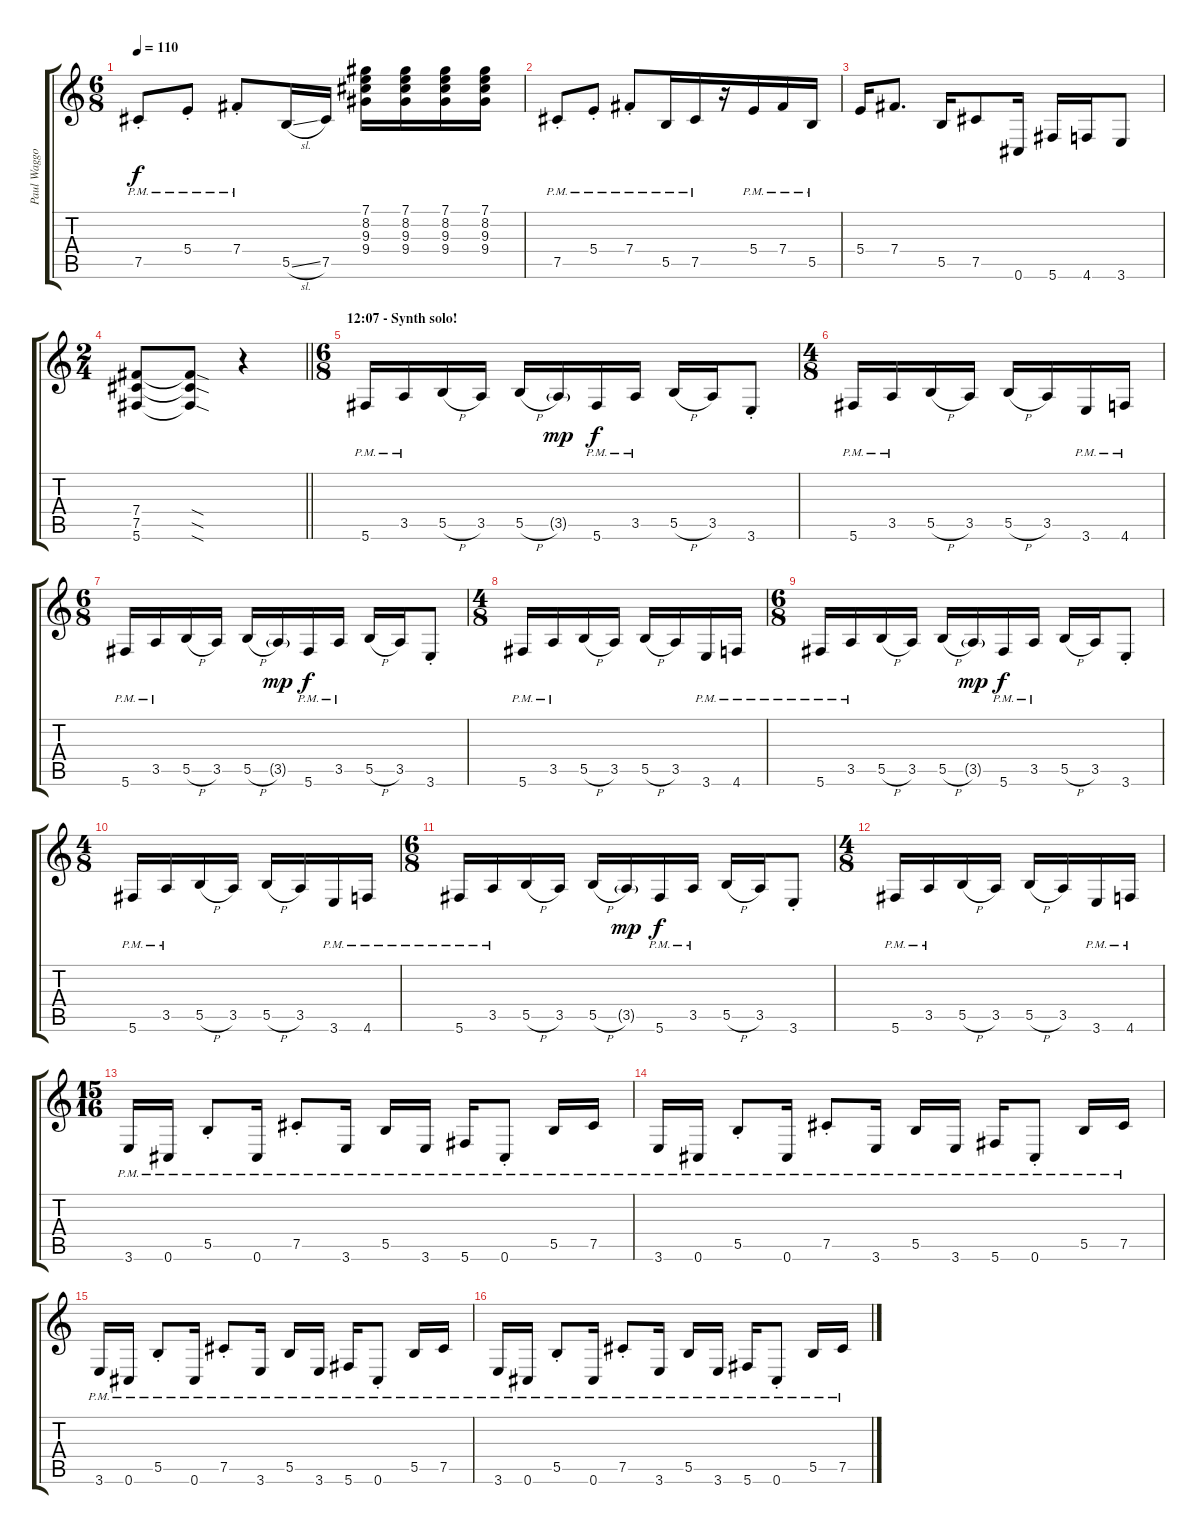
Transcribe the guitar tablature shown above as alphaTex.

\track ("Paul Waggoner" "Paul Waggo") {instrument distortionguitar}
\staff {score tabs}
\tuning (Db4 Ab3 E3 B2 Gb2 Db2) {hide}
\ts (6 8)
\tempo 110
\clef g2
\ks c
7.5{pm st}.8{dy f} 5.4{pm st}.8{beam split} 7.4{pm st}.8{beam merge} 5.5{sl}.16 7.5.16{beam split} (7.1 8.2 9.3 9.4).16 (7.1 8.2 9.3 9.4).16 (7.1 8.2 9.3 9.4).16 (7.1 8.2 9.3 9.4).16 |
7.5{pm st}.8 5.4{pm st}.8{beam split} 7.4{pm st}.8{beam merge} 5.5{pm}.16 7.5{pm}.16 r.16 5.4{pm}.16 7.4{pm}.16 5.5{pm}.16 |
5.4.16{beam merge} 7.4.8{d beam split} 5.5.16{beam merge} 7.5.8{beam merge} 0.6.16{beam split} 5.6.16{beam merge} 4.6.16{beam merge} 3.6.8 |
\ts (2 4)
\barLineRight lightlight
(7.4 7.5 5.6).8 (7.4{sod t} 7.5{sod t} 5.6{sod t}).8 r.4 |
\ts (6 8)
\section ("" "12:07 - Synth solo!")
5.6{pm}.16 3.5{pm}.16 5.5{h}.16 3.5.16{beam split} 5.5{h}.16 3.5{g}.16{dy mp beam merge} 5.6{pm}.16{dy f} 3.5{pm}.16{beam split} 5.5{h}.16 3.5.16 3.6{st}.8 |
\ts (4 8)
5.6{pm}.16 3.5{pm}.16{beam merge} 5.5{h}.16 3.5.16 5.5{h}.16 3.5.16{beam merge} 3.6{pm}.16 4.6{pm}.16 |
\ts (6 8)
5.6{pm}.16 3.5{pm}.16 5.5{h}.16 3.5.16{beam split} 5.5{h}.16 3.5{g}.16{dy mp beam merge} 5.6{pm}.16{dy f} 3.5{pm}.16{beam split} 5.5{h}.16 3.5.16 3.6{st}.8 |
\ts (4 8)
5.6{pm}.16 3.5{pm}.16{beam merge} 5.5{h}.16 3.5.16 5.5{h}.16 3.5.16{beam merge} 3.6{pm}.16 4.6{pm}.16 |
\ts (6 8)
5.6{pm}.16 3.5{pm}.16 5.5{h}.16 3.5.16{beam split} 5.5{h}.16 3.5{g}.16{dy mp beam merge} 5.6{pm}.16{dy f} 3.5{pm}.16{beam split} 5.5{h}.16 3.5.16 3.6{st}.8 |
\ts (4 8)
5.6{pm}.16 3.5{pm}.16{beam merge} 5.5{h}.16 3.5.16 5.5{h}.16 3.5.16{beam merge} 3.6{pm}.16 4.6{pm}.16 |
\ts (6 8)
5.6{pm}.16 3.5{pm}.16 5.5{h}.16 3.5.16{beam split} 5.5{h}.16 3.5{g}.16{dy mp beam merge} 5.6{pm}.16{dy f} 3.5{pm}.16{beam split} 5.5{h}.16 3.5.16 3.6{st}.8 |
\ts (4 8)
5.6{pm}.16 3.5{pm}.16{beam merge} 5.5{h}.16 3.5.16 5.5{h}.16 3.5.16{beam merge} 3.6{pm}.16 4.6{pm}.16 |
\ts (15 16)
3.6{pm}.16 0.6{pm}.16{beam split} 5.5{pm st}.8{beam merge} 0.6{pm}.16{beam split} 7.5{pm st}.8{beam merge} 3.6{pm}.16{beam split} 5.5{pm}.16{beam merge} 3.6{pm}.16{beam split} 5.6{pm}.16 0.6{pm st}.8 5.5{pm}.16 7.5{pm}.16 |
3.6{pm}.16 0.6{pm}.16{beam split} 5.5{pm st}.8{beam merge} 0.6{pm}.16{beam split} 7.5{pm st}.8{beam merge} 3.6{pm}.16{beam split} 5.5{pm}.16{beam merge} 3.6{pm}.16{beam split} 5.6{pm}.16 0.6{pm st}.8 5.5{pm}.16 7.5{pm}.16 |
3.6{pm}.16 0.6{pm}.16{beam split} 5.5{pm st}.8{beam merge} 0.6{pm}.16{beam split} 7.5{pm st}.8{beam merge} 3.6{pm}.16{beam split} 5.5{pm}.16{beam merge} 3.6{pm}.16{beam split} 5.6{pm}.16 0.6{pm st}.8 5.5{pm}.16 7.5{pm}.16 |
3.6{pm}.16 0.6{pm}.16{beam split} 5.5{pm st}.8{beam merge} 0.6{pm}.16{beam split} 7.5{pm st}.8{beam merge} 3.6{pm}.16{beam split} 5.5{pm}.16{beam merge} 3.6{pm}.16{beam split} 5.6{pm}.16 0.6{pm st}.8 5.5{pm}.16 7.5{pm}.16
